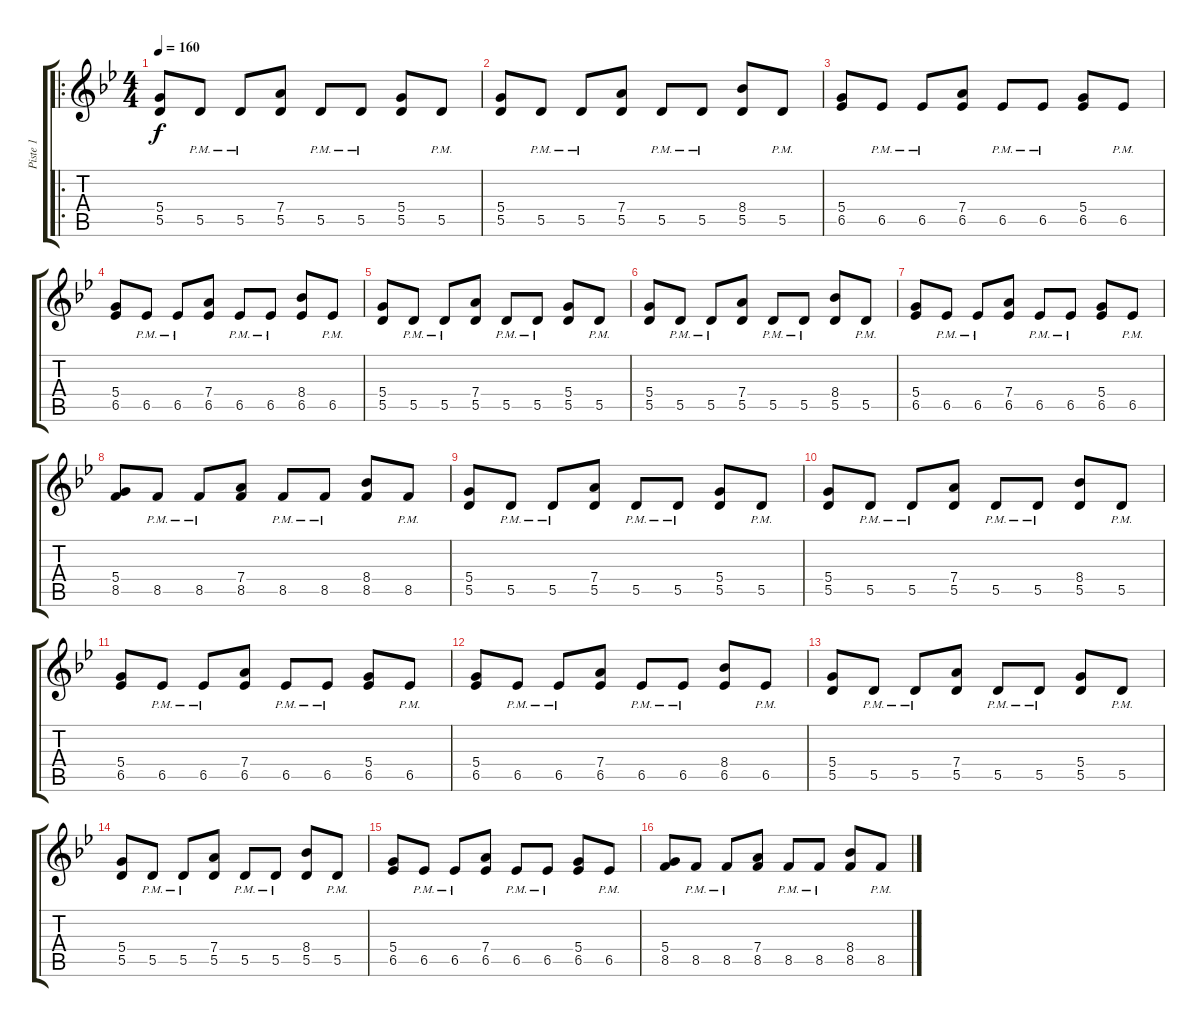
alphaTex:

\track ("Piste 1" "Piste 1") {instrument distortionguitar}
\staff {score tabs}
\tuning (E4 B3 G3 D3 A2 D2) {hide}
\ro
\ts (4 4)
\tempo 160
\clef g2
\ks bb
(5.4 5.5).8{dy f} 5.5{pm}.8 5.5{pm}.8 (7.4 5.5).8 5.5{pm}.8 5.5{pm}.8 (5.4 5.5).8 5.5{pm}.8 |
(5.4 5.5).8 5.5{pm}.8 5.5{pm}.8 (7.4 5.5).8 5.5{pm}.8 5.5{pm}.8 (8.4 5.5).8 5.5{pm}.8 |
(5.4 6.5).8 6.5{pm}.8 6.5{pm}.8 (7.4 6.5).8 6.5{pm}.8 6.5{pm}.8 (5.4 6.5).8 6.5{pm}.8 |
(5.4 6.5).8 6.5{pm}.8 6.5{pm}.8 (7.4 6.5).8 6.5{pm}.8 6.5{pm}.8 (8.4 6.5).8 6.5{pm}.8 |
(5.4 5.5).8 5.5{pm}.8 5.5{pm}.8 (7.4 5.5).8 5.5{pm}.8 5.5{pm}.8 (5.4 5.5).8 5.5{pm}.8 |
(5.4 5.5).8 5.5{pm}.8 5.5{pm}.8 (7.4 5.5).8 5.5{pm}.8 5.5{pm}.8 (8.4 5.5).8 5.5{pm}.8 |
(5.4 6.5).8 6.5{pm}.8 6.5{pm}.8 (7.4 6.5).8 6.5{pm}.8 6.5{pm}.8 (5.4 6.5).8 6.5{pm}.8 |
(5.4 8.5).8 8.5{pm}.8 8.5{pm}.8 (7.4 8.5).8 8.5{pm}.8 8.5{pm}.8 (8.4 8.5).8 8.5{pm}.8 |
(5.4 5.5).8 5.5{pm}.8 5.5{pm}.8 (7.4 5.5).8 5.5{pm}.8 5.5{pm}.8 (5.4 5.5).8 5.5{pm}.8 |
(5.4 5.5).8 5.5{pm}.8 5.5{pm}.8 (7.4 5.5).8 5.5{pm}.8 5.5{pm}.8 (8.4 5.5).8 5.5{pm}.8 |
(5.4 6.5).8 6.5{pm}.8 6.5{pm}.8 (7.4 6.5).8 6.5{pm}.8 6.5{pm}.8 (5.4 6.5).8 6.5{pm}.8 |
(5.4 6.5).8 6.5{pm}.8 6.5{pm}.8 (7.4 6.5).8 6.5{pm}.8 6.5{pm}.8 (8.4 6.5).8 6.5{pm}.8 |
(5.4 5.5).8 5.5{pm}.8 5.5{pm}.8 (7.4 5.5).8 5.5{pm}.8 5.5{pm}.8 (5.4 5.5).8 5.5{pm}.8 |
(5.4 5.5).8 5.5{pm}.8 5.5{pm}.8 (7.4 5.5).8 5.5{pm}.8 5.5{pm}.8 (8.4 5.5).8 5.5{pm}.8 |
(5.4 6.5).8 6.5{pm}.8 6.5{pm}.8 (7.4 6.5).8 6.5{pm}.8 6.5{pm}.8 (5.4 6.5).8 6.5{pm}.8 |
(5.4 8.5).8 8.5{pm}.8 8.5{pm}.8 (7.4 8.5).8 8.5{pm}.8 8.5{pm}.8 (8.4 8.5).8 8.5{pm}.8
